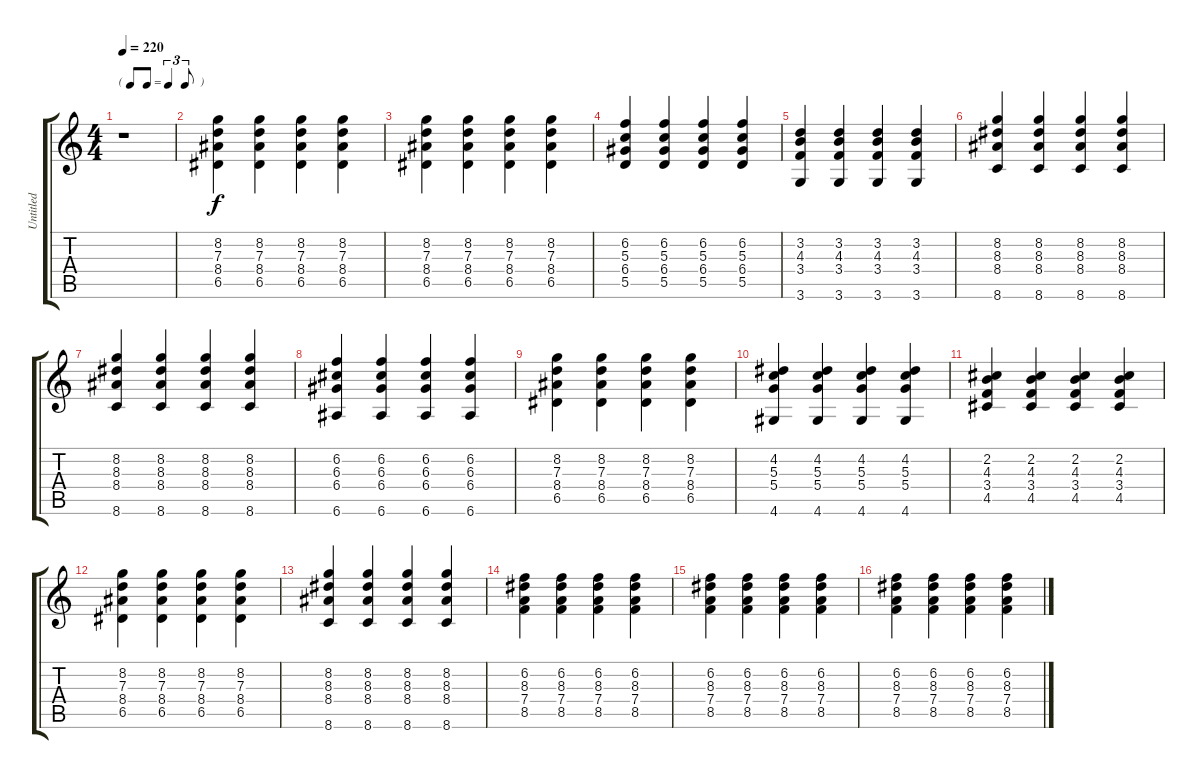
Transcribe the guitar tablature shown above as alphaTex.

\track ("Untitled" "Untitled") {instrument acousticguitarnylon}
\staff {score tabs}
\tuning (E4 B3 G3 D3 A2 E2) {hide}
\ts (4 4)
\tf triplet8th
\tempo 220
\clef g2
\ks c
r.1{dy f instrument acousticguitarnylon} |
(8.2 7.3 8.4 6.5).4 (8.2 7.3 8.4 6.5).4 (8.2 7.3 8.4 6.5).4 (8.2 7.3 8.4 6.5).4 |
(8.2 7.3 8.4 6.5).4 (8.2 7.3 8.4 6.5).4 (8.2 7.3 8.4 6.5).4 (8.2 7.3 8.4 6.5).4 |
(6.2 5.3 6.4 5.5).4 (6.2 5.3 6.4 5.5).4 (6.2 5.3 6.4 5.5).4 (6.2 5.3 6.4 5.5).4 |
(3.2 4.3 3.4 3.6).4 (3.2 4.3 3.4 3.6).4 (3.2 4.3 3.4 3.6).4 (3.2 4.3 3.4 3.6).4 |
(8.2 8.3 8.4 8.6).4 (8.2 8.3 8.4 8.6).4 (8.2 8.3 8.4 8.6).4 (8.2 8.3 8.4 8.6).4 |
(8.2 8.3 8.4 8.6).4 (8.2 8.3 8.4 8.6).4 (8.2 8.3 8.4 8.6).4 (8.2 8.3 8.4 8.6).4 |
(6.2 6.3 6.4 6.6).4 (6.2 6.3 6.4 6.6).4 (6.2 6.3 6.4 6.6).4 (6.2 6.3 6.4 6.6).4 |
(8.2 7.3 8.4 6.5).4 (8.2 7.3 8.4 6.5).4 (8.2 7.3 8.4 6.5).4 (8.2 7.3 8.4 6.5).4 |
(4.2 5.3 5.4 4.6).4 (4.2 5.3 5.4 4.6).4 (4.2 5.3 5.4 4.6).4 (4.2 5.3 5.4 4.6).4 |
(2.2 4.3 3.4 4.5).4 (2.2 4.3 3.4 4.5).4 (2.2 4.3 3.4 4.5).4 (2.2 4.3 3.4 4.5).4 |
(8.2 7.3 8.4 6.5).4 (8.2 7.3 8.4 6.5).4 (8.2 7.3 8.4 6.5).4 (8.2 7.3 8.4 6.5).4 |
(8.2 8.3 8.4 8.6).4 (8.2 8.3 8.4 8.6).4 (8.2 8.3 8.4 8.6).4 (8.2 8.3 8.4 8.6).4 |
(6.2 8.3 7.4 8.5).4 (6.2 8.3 7.4 8.5).4 (6.2 8.3 7.4 8.5).4 (6.2 8.3 7.4 8.5).4 |
(6.2 8.3 7.4 8.5).4 (6.2 8.3 7.4 8.5).4 (6.2 8.3 7.4 8.5).4 (6.2 8.3 7.4 8.5).4 |
(6.2 8.3 7.4 8.5).4 (6.2 8.3 7.4 8.5).4 (6.2 8.3 7.4 8.5).4 (6.2 8.3 7.4 8.5).4
